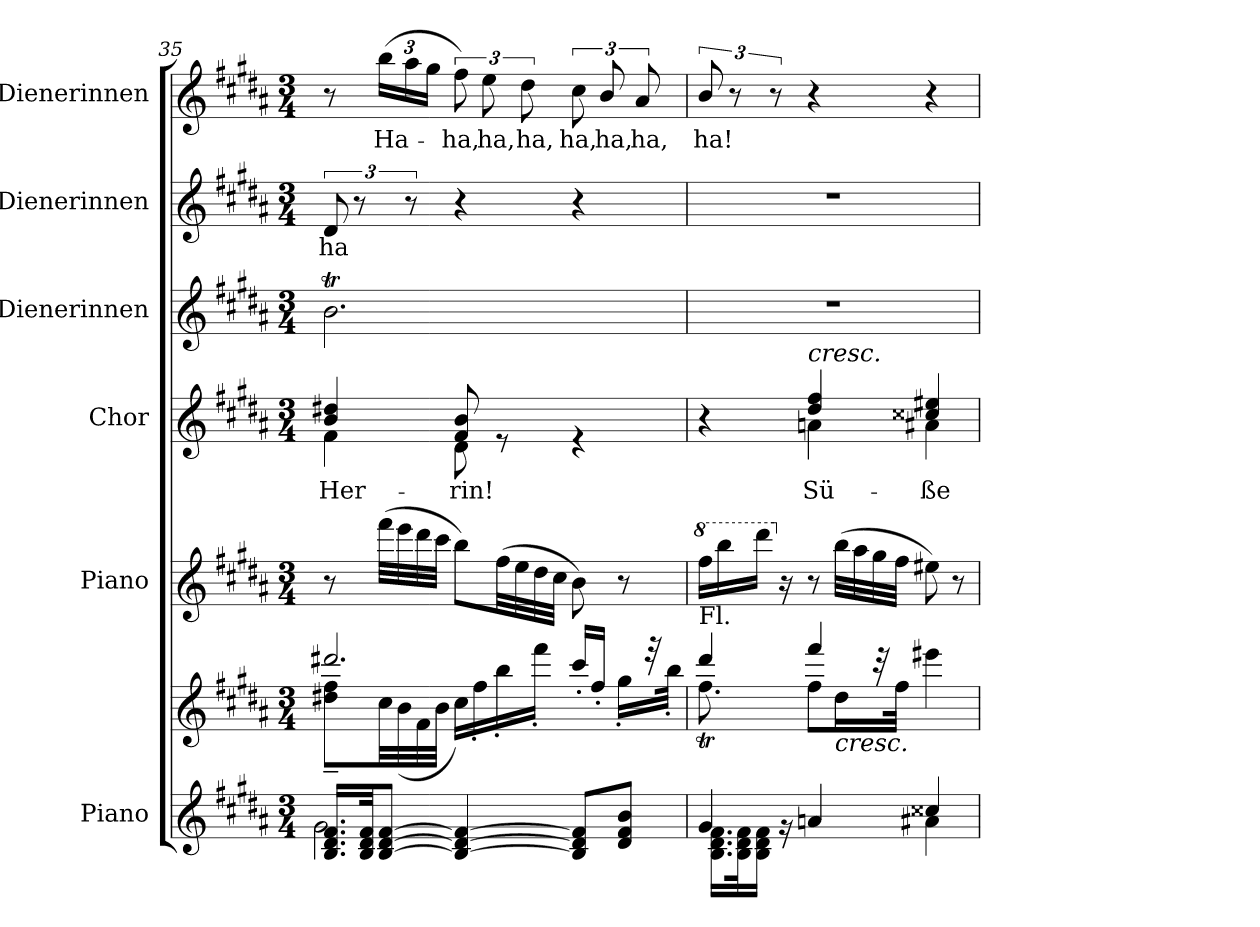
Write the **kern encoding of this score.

**kern	**kern	**kern	**kern	**text	**kern	**kern	**text	**kern	**text
*part6	*part6	*part5	*part4	*part4	*part3	*part2	*part2	*part1	*part1
*staff7	*staff6	*staff5	*staff4	*staff4	*staff3	*staff2	*staff2	*staff1	*staff1
*I"Piano	*	*I"Piano	*I"Chor	*	*I"Dienerinnen	*I"Dienerinnen	*	*I"Dienerinnen	*
*I'Pno.	*	*I'Pno.	*I'Chor.	*	*I'D.	*I'D.	*	*I'D.	*
*clefG2	*clefG2	*clefG2	*clefG2	*	*clefG2	*clefG2	*	*clefG2	*
*k[f#c#g#d#a#]	*k[f#c#g#d#a#]	*k[f#c#g#d#a#]	*k[f#c#g#d#a#]	*	*k[f#c#g#d#a#]	*k[f#c#g#d#a#]	*	*k[f#c#g#d#a#]	*
*M3/4	*M3/4	*M3/4	*M3/4	*	*M3/4	*M3/4	*	*M3/4	*
=35	=35	=35	=35	=35	=35	=35	=35	=35	=35
*^	*^	*	*	*	*	*	*	*	*
!	!	!	!	!	!	!LO:LY:b	!	!	!LO:LY:b	!	!
*	*	*	*	*	*^	*	*	*	*	*	*
16.B/ 16.d#/ 16.f#/LL	2.g#\	2.ddd#X/	8dd#X\~ 8ff#\~L	8r	4b/ 4dd#X/	4f#\	Her-	2.bT\	12d#/	ha	8r	.
.	.	.	.	.	.	.	.	.	12r	.	.	.
32B/ 32d#/ 32f#/JK	.	.	.	.	.	.	.	.	.	.	.	.
*	*	*	*	*	*	*	*	*	*	*	*Xbrackettup	*
!	!	!	!	!	!	!	!	!	!	!	!	!LO:LY:b
[8B/ [8d#/ [8f#/J	.	.	32cc#\LL	(>32fff#\LLL	.	.	.	.	.	.	(>24bb\LL	Ha-
.	.	.	(<32b\	32eee\	.	.	.	.	.	.	.	.
.	.	.	.	.	.	.	.	.	12r	.	24aa#\	.
.	.	.	32f#\	32ddd#\	.	.	.	.	.	.	.	.
.	.	.	.	.	.	.	.	.	.	.	24gg#\JJ	.
.	.	.	32b\JJJ	32ccc#\JJJ	.	.	.	.	.	.	.	.
!	!	!	!	!	!	!	!LO:LY:b	!	!	!	!	!
*	*	*	*	*	*	*	*	*	*	*	*brackettup	*
!	!	!	!	!	!	!	!	!	!	!	!	!LO:LY:b
4B/_ 4d#/_ 4f#/_	.	.	16cc#\LL)	8bb\L)	8f#/ 8b/	8d#\	-rin!	.	4r	.	12ff#\)	-ha,
.	.	.	16ff#'\	.	.	.	.	.	.	.	.	.
!	!	!	!	!	!	!	!	!	!	!	!	!LO:LY:b
.	.	.	.	.	.	.	.	.	.	.	12ee\	ha,
.	.	.	16bb'\	(>32ff#\LL	8re	4.ryy	.	.	.	.	.	.
.	.	.	.	32ee\	.	.	.	.	.	.	.	.
!	!	!	!	!	!	!	!	!	!	!	!	!LO:LY:b
.	.	.	.	.	.	.	.	.	.	.	12dd#\	ha,
.	.	.	16fff#'\JJ	32dd#\	.	.	.	.	.	.	.	.
.	.	.	.	32cc#\JJJ	.	.	.	.	.	.	.	.
!	!	!	!	!	!	!	!	!	!	!	!	!LO:LY:b
8B/] 8d#/] 8f#/]L	.	.	16ccc#'/LL	8b\)	4re	.	.	.	4r	.	12cc#\	ha,
.	.	.	16ff#'/JJ	.	.	.	.	.	.	.	.	.
!	!	!	!	!	!	!	!	!	!	!	!	!LO:LY:b
.	.	.	.	.	.	.	.	.	.	.	12b/	ha,
8d#/ 8f#/ 8b/J	.	.	16gg#'\LL	8r	.	.	.	.	.	.	.	.
!	!	!	!	!	!	!	!	!	!	!	!	!LO:LY:b
.	.	.	.	.	.	.	.	.	.	.	12a#/	ha,
.	.	.	32reee	.	.	.	.	.	.	.	.	.
.	.	.	32bb'\JJk	.	.	.	.	.	.	.	.	.
!!LO:LB:g=z
=36	=36	=36	=36	=36	=36	=36	=36	=36	=36	=36	=36	=36
*	*	*	*	*8va	*	*	*	*	*	*	*	*
!	!	!	!	!LO:TX:b:t=Fl.	!	!	!	!	!	!	!	!
!	!	!	!	!	!	!	!	!	!	!	!	!LO:LY:b
4g#/	16.B\ 16.d#\ 16.f#\LL	4ddd#/	8.ff#T\	16fff#\LL	4r	4ryy	.	2.r	2.r	.	12b/	ha!
.	.	.	.	16bbb\	.	.	.	.	.	.	.	.
.	.	.	.	.	.	.	.	.	.	.	12r	.
.	32B\ 32d#\ 32f#\K	.	.	.	.	.	.	.	.	.	.	.
.	16B\ 16d#\ 16f#\JJ	.	.	16dddd#\JJ	.	.	.	.	.	.	.	.
.	.	.	.	.	.	.	.	.	.	.	12r	.
*	*	*	*	*X8va	*	*	*	*	*	*	*	*
.	16rg	.	16ryy	16r	.	.	.	.	.	.	.	.
!	!	!	!	!	!LO:TX:a:i:t=cresc.	!	!	!	!	!	!	!
!	!	!	!	!	!	!	!LO:LY:b	!	!	!	!	!
4an/	4ryy	4fff#/	8ff#\L	8r	4dd#/ 4ff#/	4an\	Sü-	.	.	.	4r	.
!	!	!	!LO:TX:b:i:t=cresc.	!	!	!	!	!	!	!	!	!
.	.	.	16dd#\L	(>32bb\LLL	.	.	.	.	.	.	.	.
.	.	.	.	32aa#\	.	.	.	.	.	.	.	.
.	.	.	32rccc	32gg#\	.	.	.	.	.	.	.	.
.	.	.	32ff#\JJk	32ff#\JJJ	.	.	.	.	.	.	.	.
!	!	!	!	!	!	!	!LO:LY:b	!	!	!	!	!
4cc##X/	4a#X\	4eee#X\	4ryy	8ee#X\)	4cc##X/ 4ee#X/	4a#X\	-ße	.	.	.	4r	.
.	.	.	.	8r	.	.	.	.	.	.	.	.
*v	*v	*	*	*	*v	*v	*	*	*	*	*	*
*	*v	*v	*	*	*	*	*	*	*	*
=	=	=	=	=	=	=	=	=	=
*-	*-	*-	*-	*-	*-	*-	*-	*-	*-
